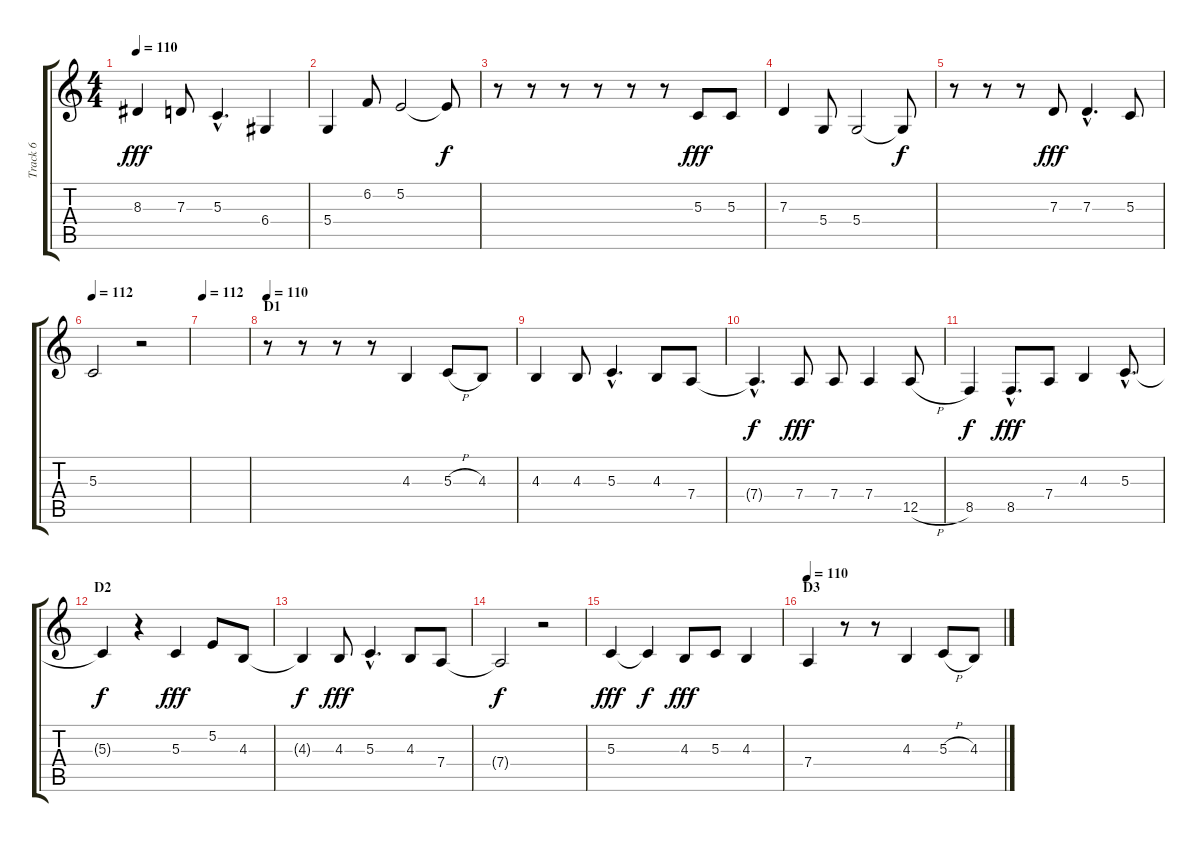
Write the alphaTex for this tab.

\track ("Track 6" "Track 6") {instrument stringensemble1}
\staff {score tabs}
\tuning (E4 B3 G3 D3 A2 E2) {hide}
\ts (4 4)
\tempo 110
\clef g2
\ks c
8.3.4{dy fff} 7.3.8 5.3{hac}.4{d} 6.4.4 |
5.4.4 6.2.8 5.2.2 5.2{t}.8{dy f} |
r.8 r.8 r.8 r.8 r.8 r.8 5.3.8{dy fff} 5.3.8 |
7.3.4 5.4.8 5.4.2 5.4{t}.8{dy f} |
r.8 r.8 r.8 7.3.8{dy fff} 7.3{hac}.4{d} 5.3.8 |
\tempo 112
5.3.2 r.2 |
\tempo 112
|
\section ("" "D1")
\tempo 110
r.8 r.8 r.8 r.8 4.3.4 5.3{h}.8 4.3.8 |
4.3.4 4.3.8 5.3{hac}.4{d} 4.3.8 7.4.8 |
7.4{hac t}.4{d dy f} 7.4.8{dy fff} 7.4.8 7.4.4 12.5{h}.8 |
8.5.4{dy f} 8.5{hac}.8{d dy fff} 7.4.8 4.3.4 5.3{hac}.8{d} |
\section ("" "D2")
5.3{t}.4{dy f} r.4 5.3.4{dy fff} 5.2.8 4.3.8 |
4.3{t}.4{dy f} 4.3.8{dy fff} 5.3{hac}.4{d} 4.3.8 7.4.8 |
7.4{t}.2{dy f} r.2 |
5.3.4{dy fff} 5.3{t}.4{dy f} 4.3.8{dy fff} 5.3.8 4.3.4 |
\section ("" "D3")
\tempo 110
7.4.4 r.8 r.8 4.3.4 5.3{h}.8 4.3.8
